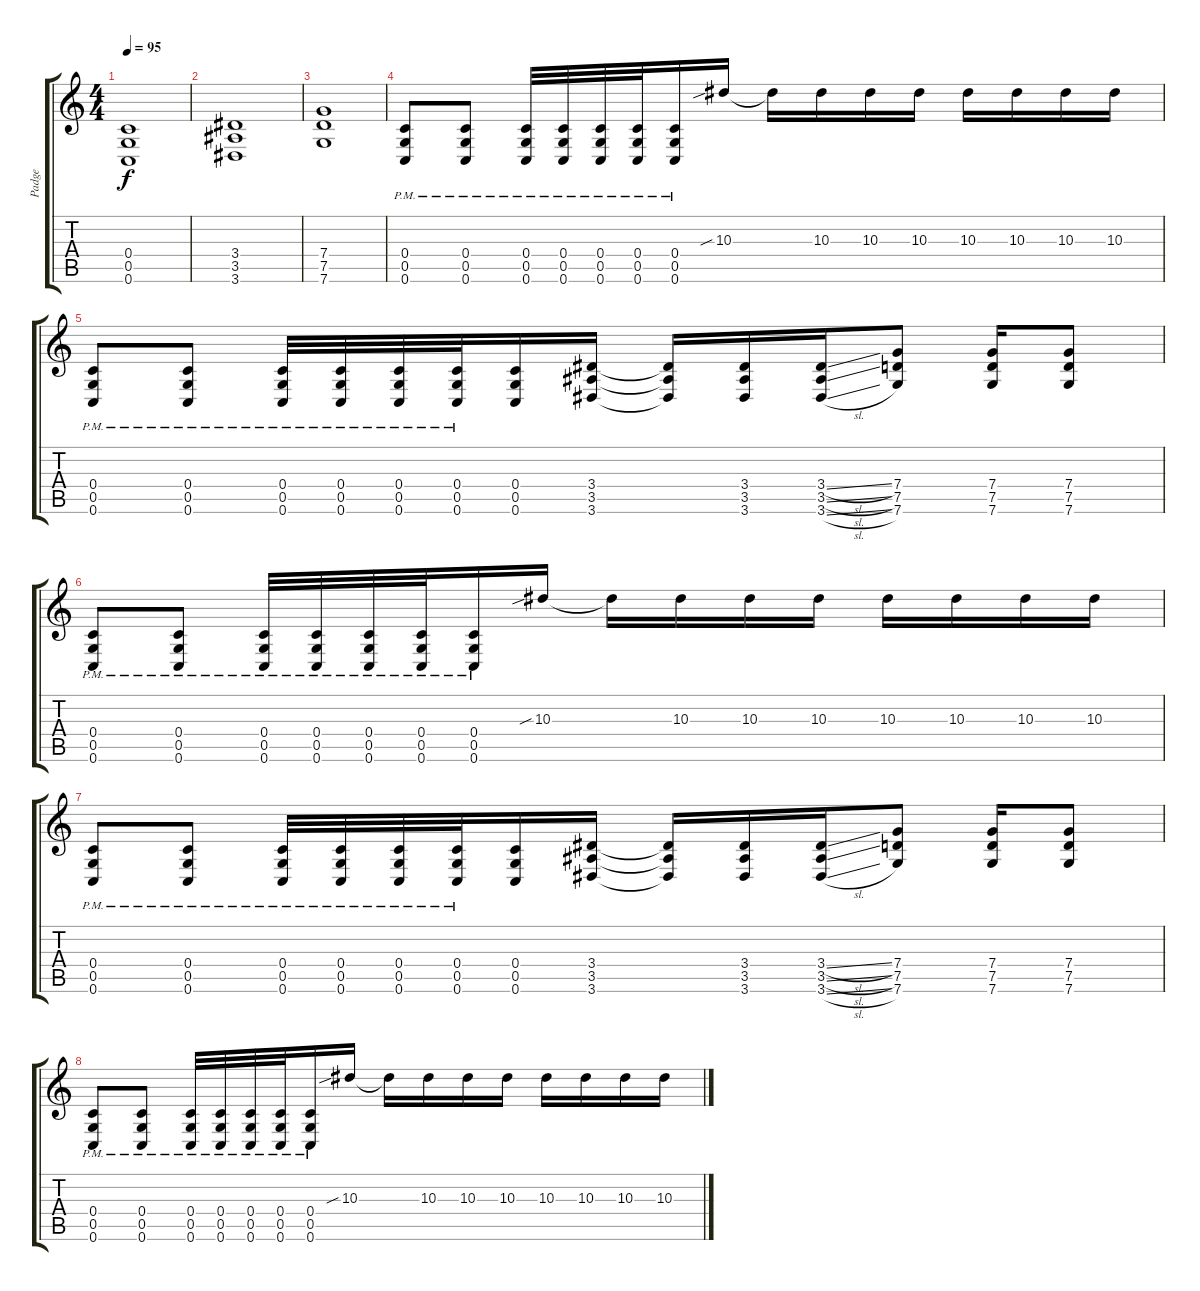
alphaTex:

\track ("Padge" "Padge") {instrument distortionguitar}
\staff {score tabs}
\tuning (D4 A3 F3 C3 G2 C2) {hide}
\ts (4 4)
\tempo 95
\clef g2
\ks c
(0.4 0.5 0.6).1{dy f} |
(3.4 3.5 3.6).1 |
(7.4 7.5 7.6).1 |
(0.4{pm} 0.5{pm} 0.6{pm}).8 (0.4{pm} 0.5{pm} 0.6{pm}).8 (0.4{pm} 0.5{pm} 0.6{pm}).32 (0.4{pm} 0.5{pm} 0.6{pm}).32 (0.4{pm} 0.5{pm} 0.6{pm}).32 (0.4{pm} 0.5{pm} 0.6{pm}).32 (0.4{pm} 0.5{pm} 0.6{pm}).16 10.3{sib}.16 10.3{t}.16 10.3.16 10.3.16 10.3.16 10.3.16 10.3.16 10.3.16 10.3.16 |
(0.4{pm} 0.5{pm} 0.6{pm}).8 (0.4{pm} 0.5{pm} 0.6{pm}).8 (0.4{pm} 0.5{pm} 0.6{pm}).32 (0.4{pm} 0.5{pm} 0.6{pm}).32 (0.4{pm} 0.5{pm} 0.6{pm}).32 (0.4{pm} 0.5{pm} 0.6{pm}).32 (0.4 0.5 0.6).16 (3.4 3.5 3.6).16 (3.4{t} 3.5{t} 3.6{t}).16 (3.4 3.5 3.6).16 (3.4{sl} 3.5{sl} 3.6{sl}).16 (7.4 7.5 7.6).8 (7.4 7.5 7.6).16 (7.4 7.5 7.6).8 |
(0.4{pm} 0.5{pm} 0.6{pm}).8 (0.4{pm} 0.5{pm} 0.6{pm}).8 (0.4{pm} 0.5{pm} 0.6{pm}).32 (0.4{pm} 0.5{pm} 0.6{pm}).32 (0.4{pm} 0.5{pm} 0.6{pm}).32 (0.4{pm} 0.5{pm} 0.6{pm}).32 (0.4{pm} 0.5{pm} 0.6{pm}).16 10.3{sib}.16 10.3{t}.16 10.3.16 10.3.16 10.3.16 10.3.16 10.3.16 10.3.16 10.3.16 |
(0.4{pm} 0.5{pm} 0.6{pm}).8 (0.4{pm} 0.5{pm} 0.6{pm}).8 (0.4{pm} 0.5{pm} 0.6{pm}).32 (0.4{pm} 0.5{pm} 0.6{pm}).32 (0.4{pm} 0.5{pm} 0.6{pm}).32 (0.4{pm} 0.5{pm} 0.6{pm}).32 (0.4 0.5 0.6).16 (3.4 3.5 3.6).16 (3.4{t} 3.5{t} 3.6{t}).16 (3.4 3.5 3.6).16 (3.4{sl} 3.5{sl} 3.6{sl}).16 (7.4 7.5 7.6).8 (7.4 7.5 7.6).16 (7.4 7.5 7.6).8 |
(0.4{pm} 0.5{pm} 0.6{pm}).8 (0.4{pm} 0.5{pm} 0.6{pm}).8 (0.4{pm} 0.5{pm} 0.6{pm}).32 (0.4{pm} 0.5{pm} 0.6{pm}).32 (0.4{pm} 0.5{pm} 0.6{pm}).32 (0.4{pm} 0.5{pm} 0.6{pm}).32 (0.4{pm} 0.5{pm} 0.6{pm}).16 10.3{sib}.16 10.3{t}.16 10.3.16 10.3.16 10.3.16 10.3.16 10.3.16 10.3.16 10.3.16
